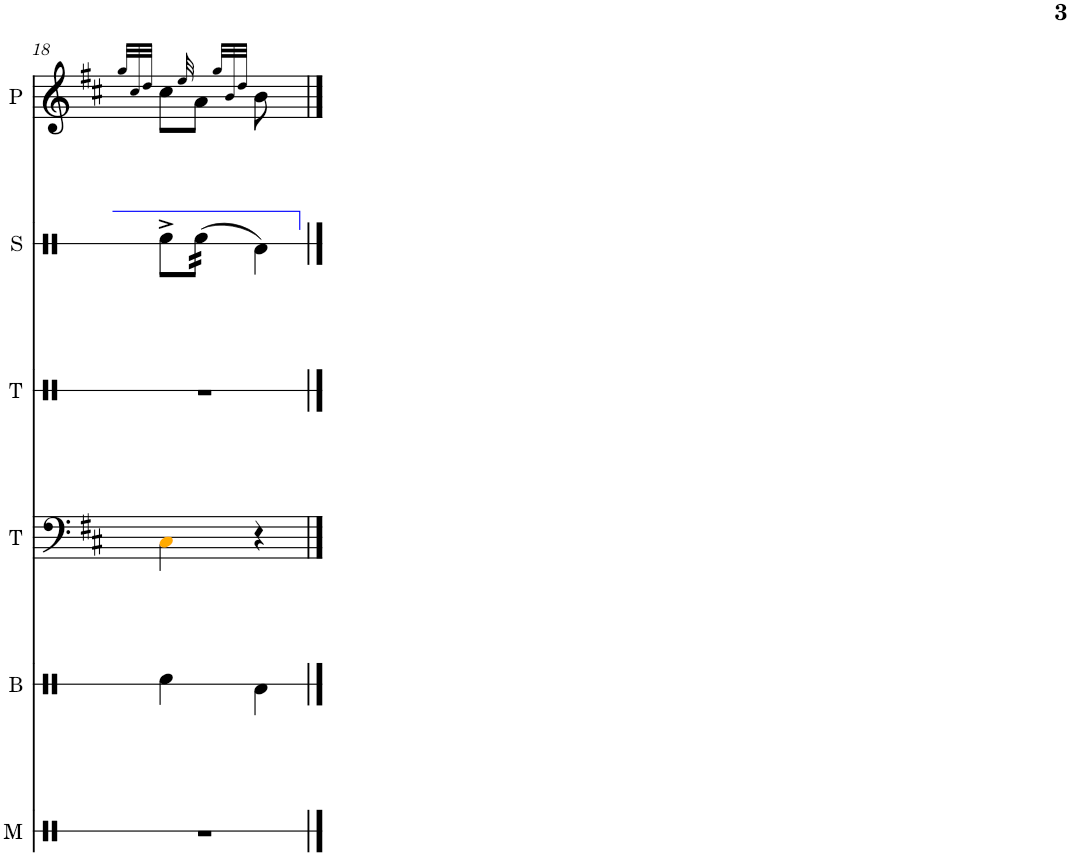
**kern	**kern	**kern	**kern	**kern	**kern
*part6	*part5	*part4	*part3	*part2	*part1
*staff6	*staff5	*staff4	*staff3	*staff2	*staff1
*I"Metronome	*I"Bass	*I"Tenors (tonal)	*I"Tenor (uniline)	*I"Snare	*I"Bagpipes
*I'M	*I'B	*I'T	*I'T	*I'S	*
!!LO:PB:g=z
*clefX	*clefX	*clefF4	*clefX	*clefX	*clefG2
*	*	*Trd1c2	*	*	*Trd1c2
*k[]	*k[]	*k[f#c#]	*k[]	*k[]	*k[f#c#]
*M2/4	*M2/4	*M2/4	*M2/4	*M2/4	*M2/4
=18	=18	=18	=18	=18	=18
.	.	.	.	.	32qgg/LLL
.	.	.	.	.	32qcc#/
.	.	.	.	.	32qdd/JJJ
2r	4Rf\	4C#i\	2r	8Rf^\L	8cc#\L
.	.	.	.	.	32qee/
*	*	*	*	*tremolo	*
.	.	.	.	(32Rf\	8a\J
.	.	.	.	(32Rf\	.
.	.	.	.	(32Rf\	.
.	.	.	.	(32Rf\JJJ	.
*	*	*	*	*Xtremolo	*
.	.	.	.	.	32qgg/LLL
.	.	.	.	.	32qb/
.	.	.	.	.	32qdd/JJJ
.	4Rd\	4r	.	4Rd\)	8b\
.	.	.	.	.	8A#X
==	==	==	==	==	==
*-	*-	*-	*-	*-	*-
